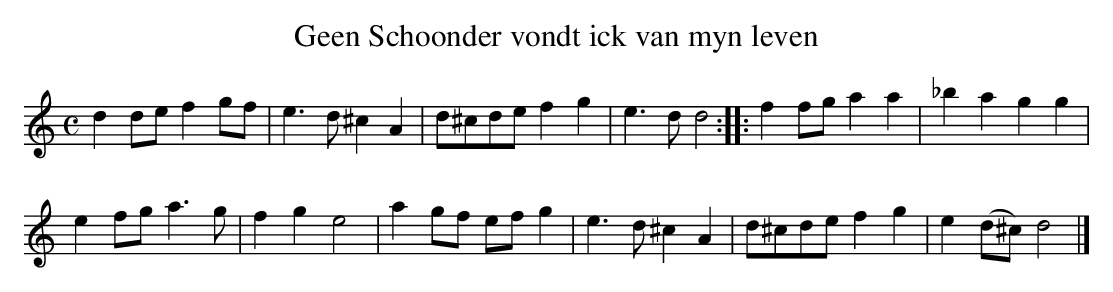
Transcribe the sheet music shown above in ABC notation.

X:1
T:Geen Schoonder vondt ick van myn leven
M:C
K:Ddor
d2def2gf|e3d^c2A2|d^cdef2g2|e3dd4:||:f2fga2a2|_b2a2g2g2|
e2fga3g|f2g2e4|a2gf efg2|e3d^c2A2|d^cdef2g2|e2(d^c)d4|]
